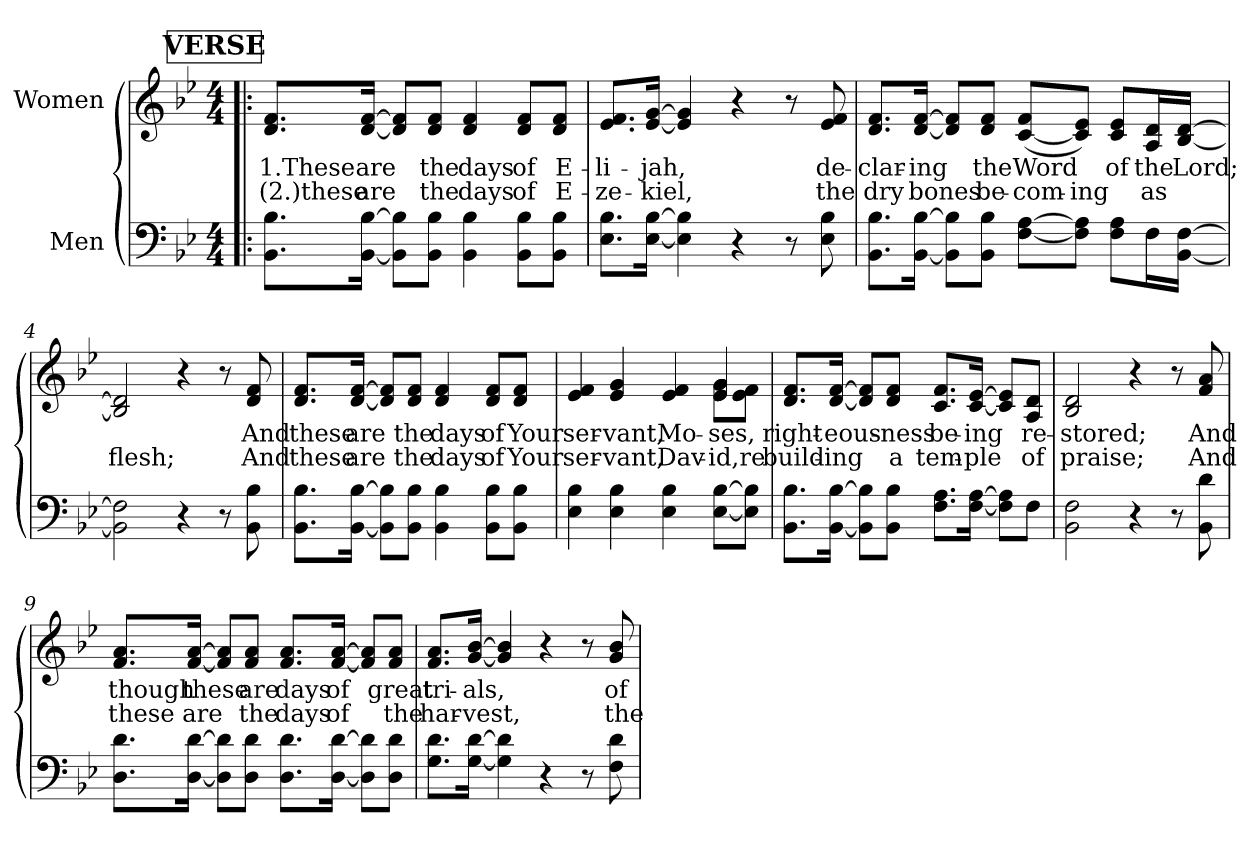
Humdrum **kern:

**kern	**kern	**text	**text
*part2	*part1	*part1	*part1
*staff2	*staff1	*staff1	*staff1
*I"Men	*I"Women	*	*
*clefF4	*clefG2	*	*
*k[b-e-]	*k[b-e-]	*	*
*B-:	*B-:	*	*
*M4/4	*M4/4	*	*
*MM95	*MM95	*	*
!!LO:REH:place=s1:a:B:t=VERSE
=1!|:	=1!|:	=1!|:	=1!|:
!	!	!LO:LY:b	!LO:LY:b
8.BB-\ 8.B-\L	8.d/ 8.f/L	1.These	(2.)these
!	!	!LO:LY:b	!LO:LY:b
[16BB-\ [16B-\Jk	[16d/ [16f/Jk	are	are
8BB-\] 8B-\]L	8d/] 8f/]L	.	.
!	!	!LO:LY:b	!LO:LY:b
8BB-\ 8B-\J	8d/ 8f/J	the	the
!	!	!LO:LY:b	!LO:LY:b
4BB-\ 4B-\	4d/ 4f/	days	days
!	!	!LO:LY:b	!LO:LY:b
8BB-\ 8B-\L	8d/ 8f/L	of	of
!	!	!LO:LY:b	!LO:LY:b
8BB-\ 8B-\J	8d/ 8f/J	E-	E-
=2	=2	=2	=2
!	!	!LO:LY:b	!LO:LY:b
8.E-\ 8.B-\L	8.e-/ 8.f/L	-li-	-ze-
!	!	!LO:LY:b	!LO:LY:b
[16E-\ [16B-\Jk	[16e-/ [16g/Jk	-jah,	-kiel,
4E-\] 4B-\]	4e-/] 4g/]	.	.
4r	4r	.	.
8r	8r	.	.
!	!	!LO:LY:b	!LO:LY:b
8E-\ 8B-\	8e-/ 8f/	de-	the
!!LO:LB:g=z
=3	=3	=3	=3
!	!	!LO:LY:b	!LO:LY:b
8.BB-\ 8.B-\L	8.d/ 8.f/L	-clar-	dry
!	!	!LO:LY:b	!LO:LY:b
[16BB-\ [16B-\Jk	[16d/ [16f/Jk	-ing	bones
8BB-\] 8B-\]L	8d/] 8f/]L	.	.
!	!	!LO:LY:b	!LO:LY:b
8BB-\ 8B-\J	8d/ 8f/J	the	be-
!	!	!LO:LY:b	!LO:LY:b
[8F\ [8A\L	(>[8c/ 8f/L	Word	-com-
!	!	!	!LO:LY:b
8F\] 8A\]J	8c/] 8e-/J)	.	-ing
!	!	!LO:LY:b	!
8F\ 8A\L	8c/ 8e-/L	of	.
!	!	!LO:LY:b	!LO:LY:b
16F\L	16A/ 16d/L	the	as
!	!	!LO:LY:b	!
[16BB-\ [16F\JJ	[16B-/ [16d/JJ	Lord;	.
=4	=4	=4	=4
!	!	!	!LO:LY:b
2BB-\] 2F\]	2B-/] 2d/]	.	flesh;
4r	4r	.	.
8r	8r	.	.
!	!	!LO:LY:b	!LO:LY:b
8BB-\ 8B-\	8d/ 8f/	And	And
=5	=5	=5	=5
!	!	!LO:LY:b	!LO:LY:b
8.BB-\ 8.B-\L	8.d/ 8.f/L	these	these
!	!	!LO:LY:b	!LO:LY:b
[16BB-\ [16B-\Jk	[16d/ [16f/Jk	are	are
8BB-\] 8B-\]L	8d/] 8f/]L	.	.
!	!	!LO:LY:b	!LO:LY:b
8BB-\ 8B-\J	8d/ 8f/J	the	the
!	!	!LO:LY:b	!LO:LY:b
4BB-\ 4B-\	4d/ 4f/	days	days
!	!	!LO:LY:b	!LO:LY:b
8BB-\ 8B-\L	8d/ 8f/L	of	of
!	!	!LO:LY:b	!LO:LY:b
8BB-\ 8B-\J	8d/ 8f/J	Your	Your
!!LO:LB:g=z
=6	=6	=6	=6
!	!	!LO:LY:b	!LO:LY:b
*	*^	*	*
4E-\ 4B-\	4e-/ 4f/	4ryy	ser-	ser-
!	!	!	!LO:LY:b	!LO:LY:b
4E-\ 4B-\	4e-/ 4g/	4ryy	-vant,	-vant,
!	!	!	!LO:LY:b	!LO:LY:b
4E-\ 4B-\	4e-/ 4f/	4ryy	Mo-	Dav-
!	!	!	!LO:LY:b	!LO:LY:b
[8E-\ [8B-\L	4e-/ 4g/	8e-\ 8g\L	-ses,	-id,
!	!	!	!	!LO:LY:b
8E-\] 8B-\]J	.	8e-!\ 8f!\J	.	re­
*	*v	*v	*	*
=7	=7	=7	=7
*	*^	*	*
!	!	!	!LO:LY:b	!LO:LY:b
*	*v	*v	*	*
8.BB-\ 8.B-\L	8.d/ 8.f/L	right-	build-
!	!	!LO:LY:b	!LO:LY:b
[16BB-\ [16B-\Jk	[16d/ [16f/Jk	-eous-	-ing
8BB-\] 8B-\]L	8d/] 8f/]L	.	.
!	!	!LO:LY:b	!LO:LY:b
8BB-\ 8B-\J	8d/ 8f/J	-ness	a
!	!	!LO:LY:b	!LO:LY:b
8.F\ 8.A\L	8.c/ 8.f/L	be-	tem-
!	!	!LO:LY:b	!LO:LY:b
[16F\ [16A\Jk	[16c/ [16e-/Jk	-ing	-ple
8F\] 8A\]L	8c/] 8e-/]L	.	.
!	!	!LO:LY:b	!LO:LY:b
8F\J	8A/ 8d/J	re-	of
=8	=8	=8	=8
!	!	!LO:LY:b	!LO:LY:b
2BB-\ 2F\	2B-/ 2d/	-stored;	praise;
4r	4r	.	.
8r	8r	.	.
!	!	!LO:LY:b	!LO:LY:b
8BB-\ 8d\	8f/ 8a/	And	And
!!LO:LB:g=z
=9	=9	=9	=9
!	!	!LO:LY:b	!LO:LY:b
8.D\ 8.d\L	8.f/ 8.a/L	though	these
!	!	!LO:LY:b	!LO:LY:b
[16D\ [16d\Jk	[16f/ [16a/Jk	these	are
8D\] 8d\]L	8f/] 8a/]L	.	.
!	!	!LO:LY:b	!LO:LY:b
8D\ 8d\J	8f/ 8a/J	are	the
!	!	!LO:LY:b	!LO:LY:b
8.D\ 8.d\L	8.f/ 8.a/L	days	days
!	!	!LO:LY:b	!LO:LY:b
[16D\ [16d\Jk	[16f/ [16a/Jk	of	of
8D\] 8d\]L	8f/] 8a/]L	.	.
!	!	!LO:LY:b	!LO:LY:b
8D\ 8d\J	8f/ 8a/J	great	the
=10	=10	=10	=10
!	!	!LO:LY:b	!LO:LY:b
8.G\ 8.d\L	8.f/ 8.a/L	tri-	har-
!	!	!LO:LY:b	!LO:LY:b
[16G\ [16d\Jk	[16g/ [16b-/Jk	-als,	-vest,
4G\] 4d\]	4g/] 4b-/]	.	.
4r	4r	.	.
8r	8r	.	.
!	!	!LO:LY:b	!LO:LY:b
8F\ 8d\	8g/ 8b-/	of	the
=	=	=	=
*-	*-	*-	*-
